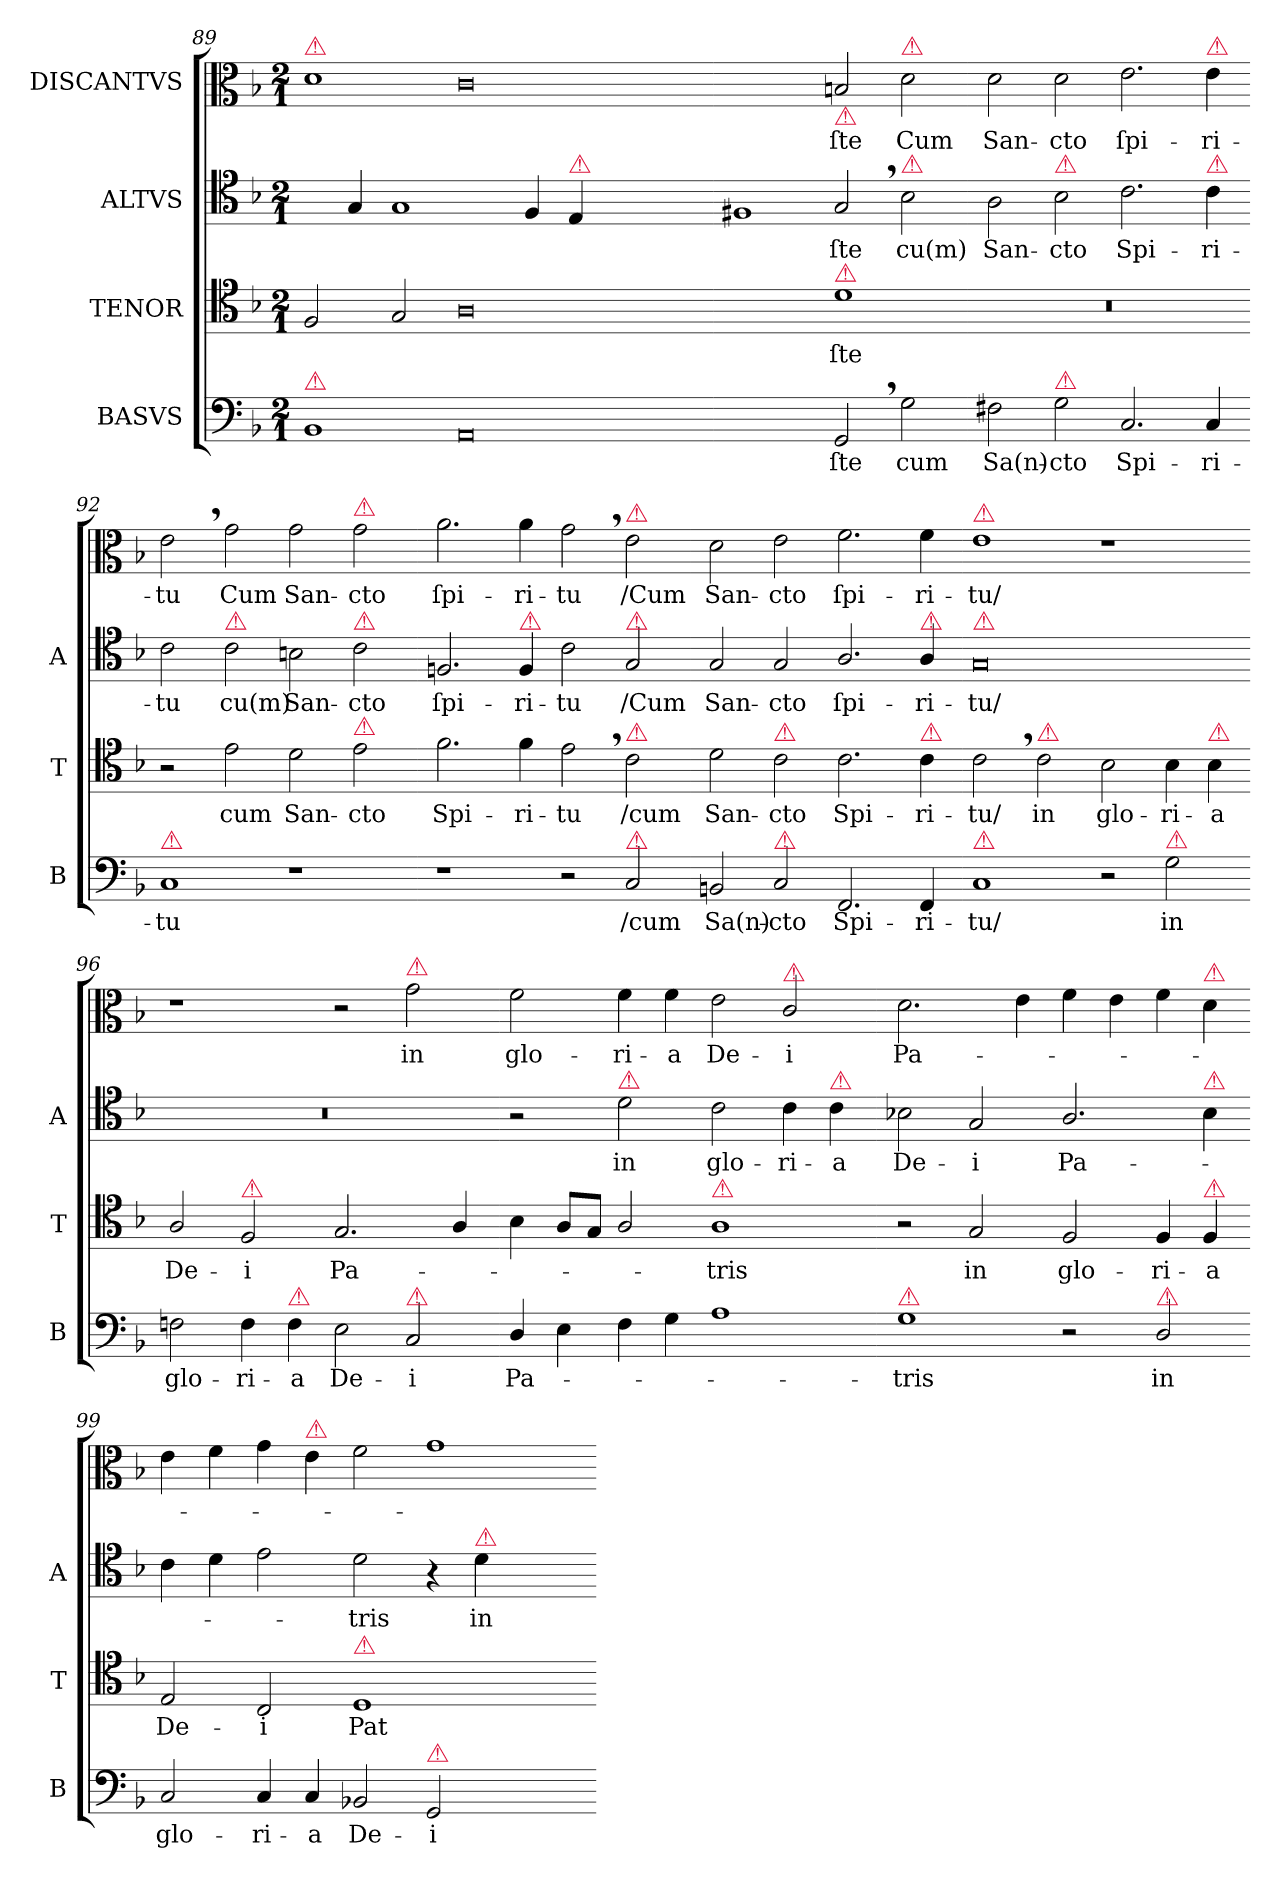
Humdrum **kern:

**kern	**text	**kern	**text	**kern	**text	**kern	**text
*part4	*part4	*part3	*part3	*part2	*part2	*part1	*part1
*staff4	*staff4	*staff3	*staff3	*staff2	*staff2	*staff1	*staff1
*I"BASVS	*	*I"TENOR	*	*I"ALTVS	*	*I"DISCANTVS	*
*I'B	*	*I'T	*	*I'A	*	*	*
*clefF4	*	*clefC4	*	*clefC4	*	*clefC3	*
*k[b-]	*	*k[b-]	*	*k[b-]	*	*k[b-]	*
*F:	*	*F:	*	*F:	*	*F:	*
*M2/1	*	*M2/1	*	*M2/1	*	*M2/1	*
=89	=89	=89	=89	=89	=89	=89	=89
!	!	!	!	!	!	!LO:TX:a:color=crimson:t=⚠	!
!LO:TX:a:color=crimson:t=⚠	!	!	!	!	!	!	!
1BB-	.	2F/	.	4ryy	.	1d	.
.	.	.	.	4G/	.	.	.
.	.	2G/	.	1G	.	.	.
0AA	.	0A	.	.	.	0c	.
.	.	.	.	4F/	.	.	.
!	!	!	!	!LO:TX:a:color=crimson:t=⚠	!	!	!
.	.	.	.	4E/	.	.	.
.	.	.	.	1ryy	.	.	.
=90-	=90-	=90-	=90-	=90-	=90-	=90-	=90-
1ryy	.	1ryy	.	1F#X	.	1ryy	.
!	!	!	!	!	!	!LO:TX:b:color=crimson:t=⚠	!
!	!	!LO:TX:a:color=crimson:t=⚠	!	!	!	!	!
2GG,/	-ſte	1d	-ſte	2G,/	-ſte	2Bn/	-ſte
!	!	!	!	!	!	!LO:TX:a:color=crimson:t=⚠	!
!	!	!	!	!LO:TX:a:color=crimson:t=⚠	!	!	!
2G\	cum	.	.	2B-\	cu(m)	2d\	Cum
=91-	=91-	=91-	=91-	=91-	=91-	=91-	=91-
2F#X\	Sa(n)-	0r	.	2A\	San-	2d\	San-
!	!	!	!	!LO:TX:a:color=crimson:t=⚠	!	!	!
!LO:TX:a:color=crimson:t=⚠	!	!	!	!	!	!	!
2G\	-cto	.	.	2B-\	-cto	2d\	-cto
2.C/	Spi-	.	.	2.c\	Spi-	2.e\	ſpi-
!	!	!	!	!	!	!LO:TX:a:color=crimson:t=⚠	!
!	!	!	!	!LO:TX:a:color=crimson:t=⚠	!	!	!
4C/	-ri-	.	.	4c\	-ri-	4e\	-ri-
=92-	=92-	=92-	=92-	=92-	=92-	=92-	=92-
!LO:TX:a:color=crimson:t=⚠	!	!	!	!	!	!	!
1C	-tu	2r	.	2c\	-tu	2e,\	-tu
!	!	!	!	!LO:TX:a:color=crimson:t=⚠	!	!	!
.	.	2e\	cum	2c\	cu(m)	2g\	Cum
1r	.	2d\	San-	2Bn\	San-	2g\	San-
!	!	!	!	!	!	!LO:TX:a:color=crimson:t=⚠	!
!	!	!	!	!LO:TX:a:color=crimson:t=⚠	!	!	!
!	!	!LO:TX:a:color=crimson:t=⚠	!	!	!	!	!
.	.	2e\	-cto	2c\	-cto	2g\	-cto
=93-	=93-	=93-	=93-	=93-	=93-	=93-	=93-
1r	.	2.f\	Spi-	2.Fn/	ſpi-	2.a\	ſpi-
!	!	!	!	!LO:TX:a:color=crimson:t=⚠	!	!	!
.	.	4f\	-ri-	4F/	-ri-	4a\	-ri-
2r	.	2e,\	-tu	2c\	-tu	2g,\	-tu
!	!	!	!	!	!	!LO:TX:a:color=crimson:t=⚠	!
!	!	!	!	!LO:TX:a:color=crimson:t=⚠	!	!	!
!	!	!LO:TX:a:color=crimson:t=⚠	!	!	!	!	!
!LO:TX:a:color=crimson:t=⚠	!	!	!	!	!	!	!
2C/	/cum	2c\	/cum	2G/	/Cum	2e\	/Cum
=94-	=94-	=94-	=94-	=94-	=94-	=94-	=94-
2BBn/	Sa(n)-	2d\	San-	2G/	San-	2d\	San-
!	!	!LO:TX:a:color=crimson:t=⚠	!	!	!	!	!
!LO:TX:a:color=crimson:t=⚠	!	!	!	!	!	!	!
2C/	-cto	2c\	-cto	2G/	-cto	2e\	-cto
2.FF/	Spi-	2.c\	Spi-	2.A/	ſpi-	2.f\	ſpi-
!	!	!	!	!LO:TX:a:color=crimson:t=⚠	!	!	!
!	!	!LO:TX:a:color=crimson:t=⚠	!	!	!	!	!
4FF/	-ri-	4c\	-ri-	4A/	-ri-	4f\	-ri-
=95-	=95-	=95-	=95-	=95-	=95-	=95-	=95-
!	!	!	!	!	!	!LO:TX:a:color=crimson:t=⚠	!
!	!	!	!	!LO:TX:a:color=crimson:t=⚠	!	!	!
!LO:TX:a:color=crimson:t=⚠	!	!	!	!	!	!	!
1C	-tu/	2c,\	-tu/	0G	-tu/	1e	-tu/
!	!	!LO:TX:a:color=crimson:t=⚠	!	!	!	!	!
.	.	2c\	in	.	.	.	.
2r	.	2B-\	glo-	.	.	1r	.
!LO:TX:a:color=crimson:t=⚠	!	!	!	!	!	!	!
2G\	in	4B-\	-ri-	.	.	.	.
!	!	!LO:TX:a:color=crimson:t=⚠	!	!	!	!	!
.	.	4B-\	-a	.	.	.	.
=96-	=96-	=96-	=96-	=96-	=96-	=96-	=96-
2Fn\	glo-	2A/	De-	0r	.	1r	.
!	!	!LO:TX:a:color=crimson:t=⚠	!	!	!	!	!
4F\	-ri-	2F/	-i	.	.	.	.
!LO:TX:a:color=crimson:t=⚠	!	!	!	!	!	!	!
4F\	-a	.	.	.	.	.	.
2E\	De-	2.G/	Pa-	.	.	2r	.
!	!	!	!	!	!	!LO:TX:a:color=crimson:t=⚠	!
!LO:TX:a:color=crimson:t=⚠	!	!	!	!	!	!	!
2C/	-i	.	.	.	.	2g\	in
.	.	4A/	.	.	.	.	.
=97-	=97-	=97-	=97-	=97-	=97-	=97-	=97-
4D/	Pa-	4B-\	.	2r	.	2f\	glo-
4E\	.	8A/L	.	.	.	.	.
.	.	8G/J	.	.	.	.	.
!	!	!	!	!LO:TX:a:color=crimson:t=⚠	!	!	!
4F\	.	2A/	.	2d\	in	4f\	ri-
4G\	.	.	.	.	.	4f\	-a
!	!	!LO:TX:a:color=crimson:t=⚠	!	!	!	!	!
1A	.	1A	-tris	2c\	glo-	2e\	De-
!	!	!	!	!	!	!LO:TX:a:color=crimson:t=⚠	!
.	.	.	.	4c\	-ri-	2c/	-i
!	!	!	!	!LO:TX:a:color=crimson:t=⚠	!	!	!
.	.	.	.	4c\	-a	.	.
=98-	=98-	=98-	=98-	=98-	=98-	=98-	=98-
!LO:TX:a:color=crimson:t=⚠	!	!	!	!	!	!	!
1G	-tris	2r	.	2B-X\	De-	2.d\	Pa-
.	.	2G/	in	2G/	-i	.	.
.	.	.	.	.	.	4e\	.
2r	.	2F/	glo-	2.A/	Pa-	4f\	.
.	.	.	.	.	.	4e\	.
!LO:TX:a:color=crimson:t=⚠	!	!	!	!	!	!	!
2D/	in	4F/	-ri-	.	.	4f\	.
!	!	!	!	!	!	!LO:TX:a:color=crimson:t=⚠	!
!	!	!	!	!LO:TX:a:color=crimson:t=⚠	!	!	!
!	!	!LO:TX:a:color=crimson:t=⚠	!	!	!	!	!
.	.	4F/	-a	4B-\	.	4d\	.
=99-	=99-	=99-	=99-	=99-	=99-	=99-	=99-
2C/	glo-	2E/	De-	4c\	.	4e\	.
.	.	.	.	4d\	.	4f\	.
4C/	-ri-	2C/	-i	2e\	.	4g\	.
!	!	!	!	!	!	!LO:TX:a:color=crimson:t=⚠	!
4C/	-a	.	.	.	.	4e\	.
!	!	!LO:TX:a:color=crimson:t=⚠	!	!	!	!	!
2BB-X/	De-	1D	Pat-	2d\	-tris	2f\	.
!LO:TX:a:color=crimson:t=⚠	!	!	!	!	!	!	!
2GG/	-i	.	.	4r	.	1g\	.
!	!	!	!	!LO:TX:a:color=crimson:t=⚠	!	!	!
.	.	.	.	4d\	in	.	.
2ryy	.	2ryy	.	2ryy	.	.	.
=-	=-	=-	=-	=-	=-	=-	=-
*-	*-	*-	*-	*-	*-	*-	*-
